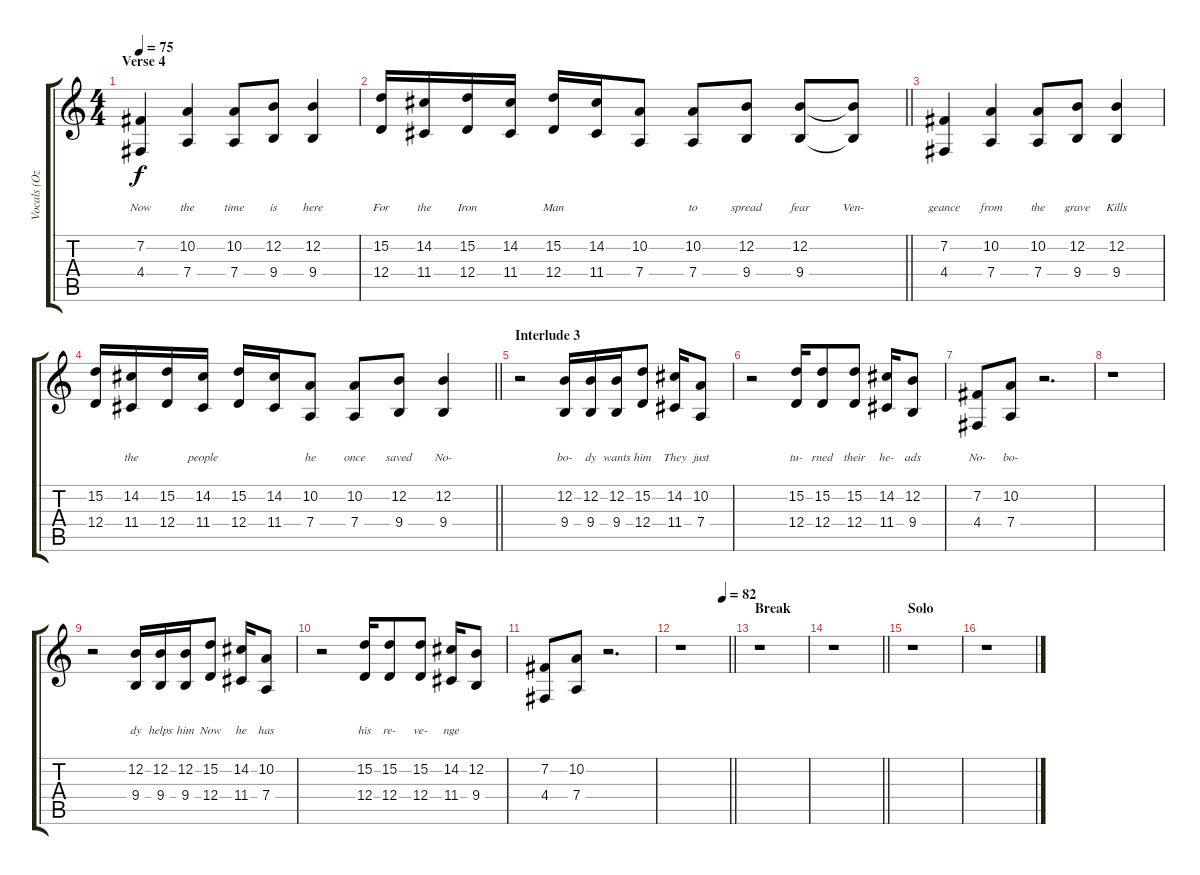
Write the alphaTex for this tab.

\track ("Vocals (Ozzy Osbourne)" "Vocals (Oz") {instrument tuba}
\staff {score tabs}
\tuning (E4 B3 G3 D3 A2 E2) {hide}
\ts (4 4)
\section ("" "Verse 4")
\tempo 75
\clef g2
\ks c
(7.2 4.4).4{lyrics (0 "") lyrics (1 "") lyrics (2 "") lyrics (3 "Now") lyrics (4 "") dy f} (10.2 7.4).4{lyrics (0 "") lyrics (1 "") lyrics (2 "") lyrics (3 "the") lyrics (4 "")} (10.2 7.4).8{lyrics (0 "") lyrics (1 "") lyrics (2 "") lyrics (3 "time") lyrics (4 "")} (12.2 9.4).8{lyrics (0 "") lyrics (1 "") lyrics (2 "") lyrics (3 "is") lyrics (4 "")} (12.2 9.4).4{lyrics (0 "") lyrics (1 "") lyrics (2 "") lyrics (3 "here") lyrics (4 "")} |
\barLineRight lightlight
(15.2 12.4).16{lyrics (0 "") lyrics (1 "") lyrics (2 "") lyrics (3 "For") lyrics (4 "")} (14.2 11.4).16{lyrics (0 "") lyrics (1 "") lyrics (2 "") lyrics (3 "the") lyrics (4 "")} (15.2 12.4).16{lyrics (0 "") lyrics (1 "") lyrics (2 "") lyrics (3 "Iron") lyrics (4 "")} (14.2 11.4).16{lyrics (0 "") lyrics (1 "") lyrics (2 "") lyrics (3 "") lyrics (4 "")} (15.2 12.4).16{lyrics (0 "") lyrics (1 "") lyrics (2 "") lyrics (3 "Man") lyrics (4 "")} (14.2 11.4).16{lyrics (0 "") lyrics (1 "") lyrics (2 "") lyrics (3 "") lyrics (4 "")} (10.2 7.4).8{lyrics (0 "") lyrics (1 "") lyrics (2 "") lyrics (3 "") lyrics (4 "")} (10.2 7.4).8{lyrics (0 "") lyrics (1 "") lyrics (2 "") lyrics (3 "to") lyrics (4 "")} (12.2 9.4).8{lyrics (0 "") lyrics (1 "") lyrics (2 "") lyrics (3 "spread") lyrics (4 "")} (12.2 9.4).8{lyrics (0 "") lyrics (1 "") lyrics (2 "") lyrics (3 "fear") lyrics (4 "")} (12.2{t} 9.4{t}).8{lyrics (0 "") lyrics (1 "") lyrics (2 "") lyrics (3 "Ven-") lyrics (4 "")} |
(7.2 4.4).4{lyrics (0 "") lyrics (1 "") lyrics (2 "") lyrics (3 "geance") lyrics (4 "")} (10.2 7.4).4{lyrics (0 "") lyrics (1 "") lyrics (2 "") lyrics (3 "from") lyrics (4 "")} (10.2 7.4).8{lyrics (0 "") lyrics (1 "") lyrics (2 "") lyrics (3 "the") lyrics (4 "")} (12.2 9.4).8{lyrics (0 "") lyrics (1 "") lyrics (2 "") lyrics (3 "grave") lyrics (4 "")} (12.2 9.4).4{lyrics (0 "") lyrics (1 "") lyrics (2 "") lyrics (3 "Kills") lyrics (4 "")} |
\barLineRight lightlight
(15.2 12.4).16{lyrics (0 "") lyrics (1 "") lyrics (2 "") lyrics (3 "") lyrics (4 "")} (14.2 11.4).16{lyrics (0 "") lyrics (1 "") lyrics (2 "") lyrics (3 "the") lyrics (4 "")} (15.2 12.4).16{lyrics (0 "") lyrics (1 "") lyrics (2 "") lyrics (3 "") lyrics (4 "")} (14.2 11.4).16{lyrics (0 "") lyrics (1 "") lyrics (2 "") lyrics (3 "people") lyrics (4 "")} (15.2 12.4).16{lyrics (0 "") lyrics (1 "") lyrics (2 "") lyrics (3 "") lyrics (4 "")} (14.2 11.4).16{lyrics (0 "") lyrics (1 "") lyrics (2 "") lyrics (3 "") lyrics (4 "")} (10.2 7.4).8{lyrics (0 "") lyrics (1 "") lyrics (2 "") lyrics (3 "he") lyrics (4 "")} (10.2 7.4).8{lyrics (0 "") lyrics (1 "") lyrics (2 "") lyrics (3 "once") lyrics (4 "")} (12.2 9.4).8{lyrics (0 "") lyrics (1 "") lyrics (2 "") lyrics (3 "saved") lyrics (4 "")} (12.2 9.4).4{lyrics (0 "") lyrics (1 "") lyrics (2 "") lyrics (3 "No-") lyrics (4 "")} |
\section ("" "Interlude 3")
r.2 (12.2 9.4).16{lyrics (0 "") lyrics (1 "") lyrics (2 "") lyrics (3 "bo-") lyrics (4 "")} (12.2 9.4).16{lyrics (0 "") lyrics (1 "") lyrics (2 "") lyrics (3 "dy") lyrics (4 "")} (12.2 9.4).16{lyrics (0 "") lyrics (1 "") lyrics (2 "") lyrics (3 "wants") lyrics (4 "")} (15.2 12.4).8{lyrics (0 "") lyrics (1 "") lyrics (2 "") lyrics (3 "him") lyrics (4 "")} (14.2 11.4).16{lyrics (0 "") lyrics (1 "") lyrics (2 "") lyrics (3 "They") lyrics (4 "")} (10.2 7.4).8{lyrics (0 "") lyrics (1 "") lyrics (2 "") lyrics (3 "just") lyrics (4 "")} |
r.2 (15.2 12.4).16{lyrics (0 "") lyrics (1 "") lyrics (2 "") lyrics (3 "tu-") lyrics (4 "")} (15.2 12.4).8{lyrics (0 "") lyrics (1 "") lyrics (2 "") lyrics (3 "rned") lyrics (4 "")} (15.2 12.4).8{lyrics (0 "") lyrics (1 "") lyrics (2 "") lyrics (3 "their") lyrics (4 "")} (14.2 11.4).16{lyrics (0 "") lyrics (1 "") lyrics (2 "") lyrics (3 "he-") lyrics (4 "")} (12.2 9.4).8{lyrics (0 "") lyrics (1 "") lyrics (2 "") lyrics (3 "ads") lyrics (4 "")} |
(7.2 4.4).8{lyrics (0 "") lyrics (1 "") lyrics (2 "") lyrics (3 "No-") lyrics (4 "")} (10.2 7.4).8{lyrics (0 "") lyrics (1 "") lyrics (2 "") lyrics (3 "bo-") lyrics (4 "")} r.2{d} |
r.1 |
r.2 (12.2 9.4).16{lyrics (0 "") lyrics (1 "") lyrics (2 "") lyrics (3 "dy") lyrics (4 "")} (12.2 9.4).16{lyrics (0 "") lyrics (1 "") lyrics (2 "") lyrics (3 "helps") lyrics (4 "")} (12.2 9.4).16{lyrics (0 "") lyrics (1 "") lyrics (2 "") lyrics (3 "him") lyrics (4 "")} (15.2 12.4).8{lyrics (0 "") lyrics (1 "") lyrics (2 "") lyrics (3 "Now") lyrics (4 "")} (14.2 11.4).16{lyrics (0 "") lyrics (1 "") lyrics (2 "") lyrics (3 "he") lyrics (4 "")} (10.2 7.4).8{lyrics (0 "") lyrics (1 "") lyrics (2 "") lyrics (3 "has") lyrics (4 "")} |
r.2 (15.2 12.4).16{lyrics (0 "") lyrics (1 "") lyrics (2 "") lyrics (3 "his") lyrics (4 "")} (15.2 12.4).8{lyrics (0 "") lyrics (1 "") lyrics (2 "") lyrics (3 "re-") lyrics (4 "")} (15.2 12.4).8{lyrics (0 "") lyrics (1 "") lyrics (2 "") lyrics (3 "ve-") lyrics (4 "")} (14.2 11.4).16{lyrics (0 "") lyrics (1 "") lyrics (2 "") lyrics (3 "nge") lyrics (4 "")} (12.2 9.4).8 |
(7.2 4.4).8 (10.2 7.4).8 r.2{d} |
\tempo (82 0.875)
\barLineRight lightlight
r.1 |
\section ("" "Break")
r.1 |
\barLineRight lightlight
r.1 |
\section ("" "Solo")
r.1 |
r.1
